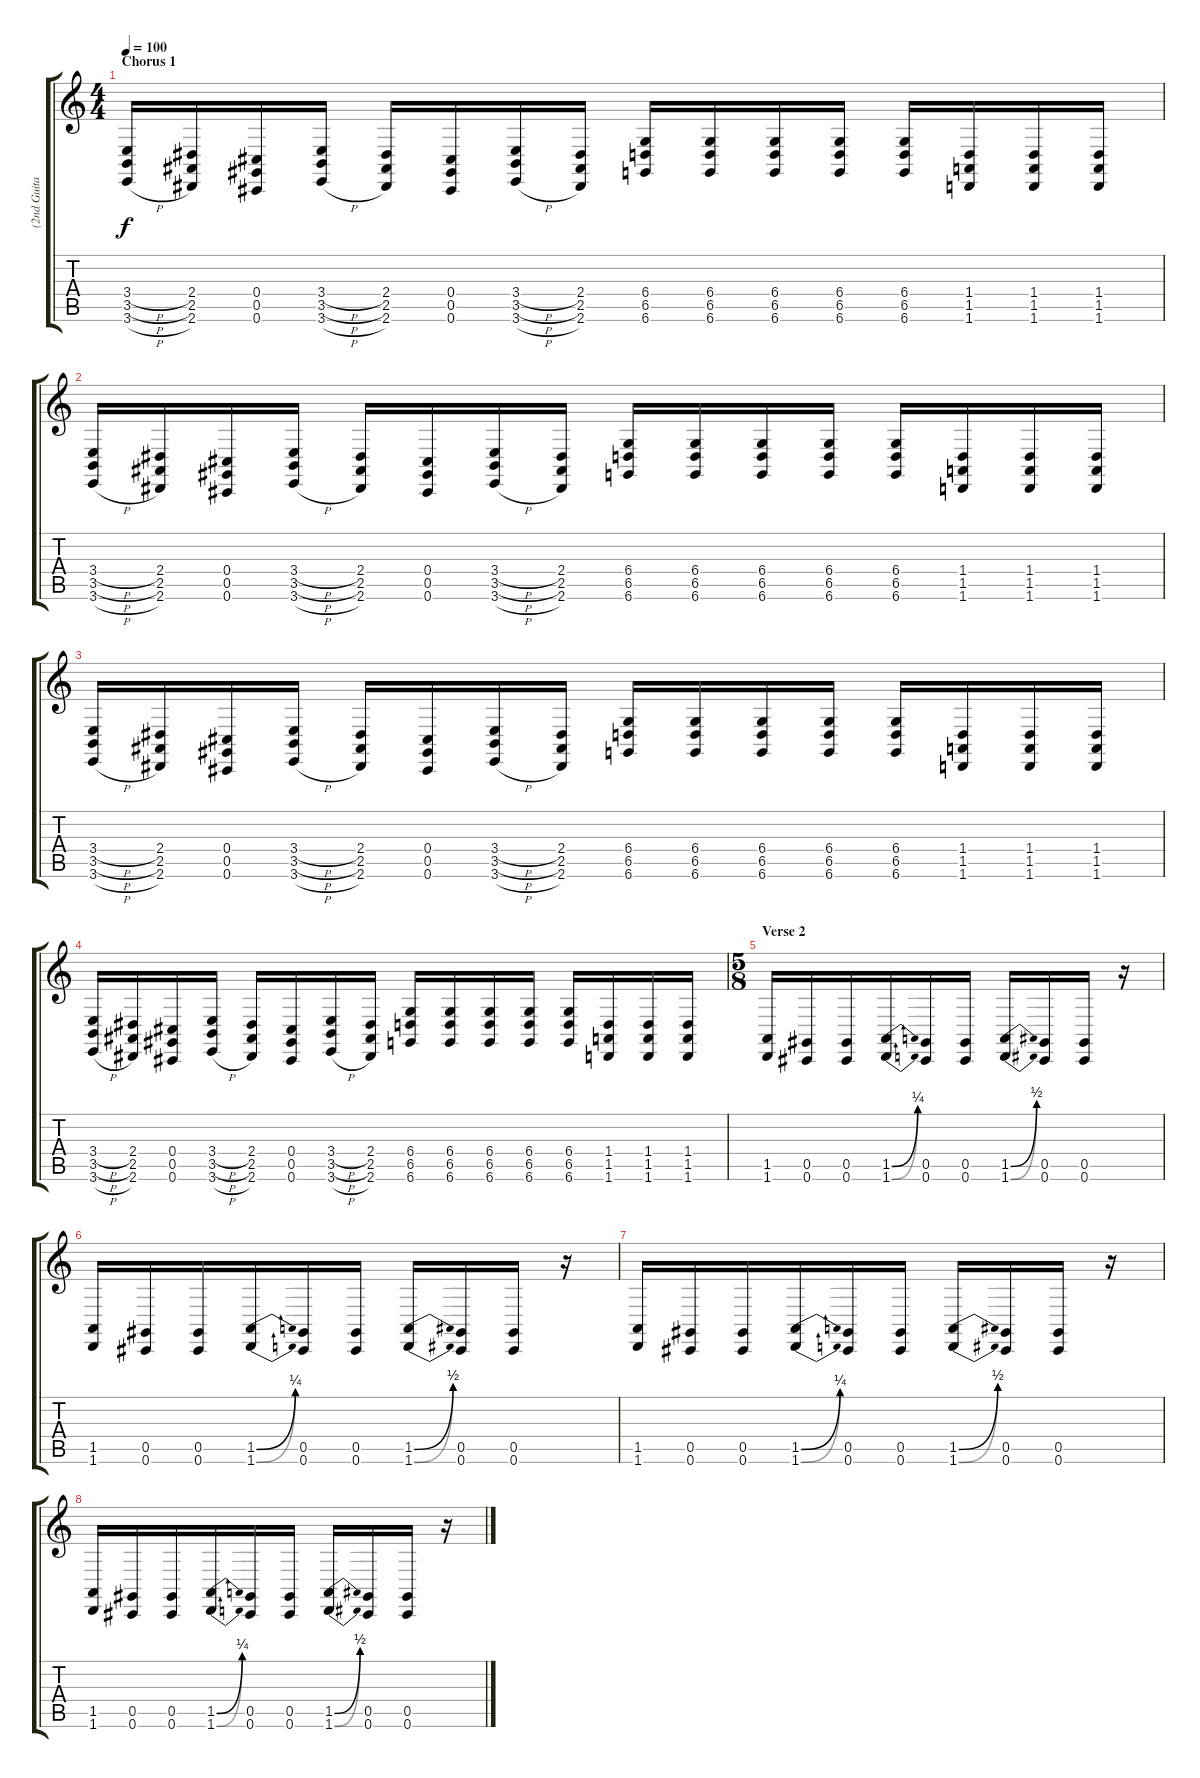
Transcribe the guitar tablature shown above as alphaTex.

\track ("(2nd Guitar)" "(2nd Guita") {instrument lead5charang}
\staff {score tabs}
\tuning (Eb4 Bb3 Gb3 Db3 Ab2 Db2) {hide}
\ts (4 4)
\section ("" "Chorus 1")
\tempo 100
\clef g2
\ks c
(3.4{h} 3.5{h} 3.6{h}).16{dy f} (2.4 2.5 2.6).16 (0.4 0.5 0.6).16 (3.4{h} 3.5{h} 3.6{h}).16 (2.4 2.5 2.6).16 (0.4 0.5 0.6).16 (3.4{h} 3.5{h} 3.6{h}).16 (2.4 2.5 2.6).16 (6.4 6.5 6.6).16 (6.4 6.5 6.6).16 (6.4 6.5 6.6).16 (6.4 6.5 6.6).16 (6.4 6.5 6.6).16 (1.4 1.5 1.6).16 (1.4 1.5 1.6).16 (1.4 1.5 1.6).16 |
(3.4{h} 3.5{h} 3.6{h}).16 (2.4 2.5 2.6).16 (0.4 0.5 0.6).16 (3.4{h} 3.5{h} 3.6{h}).16 (2.4 2.5 2.6).16 (0.4 0.5 0.6).16 (3.4{h} 3.5{h} 3.6{h}).16 (2.4 2.5 2.6).16 (6.4 6.5 6.6).16 (6.4 6.5 6.6).16 (6.4 6.5 6.6).16 (6.4 6.5 6.6).16 (6.4 6.5 6.6).16 (1.4 1.5 1.6).16 (1.4 1.5 1.6).16 (1.4 1.5 1.6).16 |
(3.4{h} 3.5{h} 3.6{h}).16 (2.4 2.5 2.6).16 (0.4 0.5 0.6).16 (3.4{h} 3.5{h} 3.6{h}).16 (2.4 2.5 2.6).16 (0.4 0.5 0.6).16 (3.4{h} 3.5{h} 3.6{h}).16 (2.4 2.5 2.6).16 (6.4 6.5 6.6).16 (6.4 6.5 6.6).16 (6.4 6.5 6.6).16 (6.4 6.5 6.6).16 (6.4 6.5 6.6).16 (1.4 1.5 1.6).16 (1.4 1.5 1.6).16 (1.4 1.5 1.6).16 |
(3.4{h} 3.5{h} 3.6{h}).16 (2.4 2.5 2.6).16 (0.4 0.5 0.6).16 (3.4{h} 3.5{h} 3.6{h}).16 (2.4 2.5 2.6).16 (0.4 0.5 0.6).16 (3.4{h} 3.5{h} 3.6{h}).16 (2.4 2.5 2.6).16 (6.4 6.5 6.6).16 (6.4 6.5 6.6).16 (6.4 6.5 6.6).16 (6.4 6.5 6.6).16 (6.4 6.5 6.6).16 (1.4 1.5 1.6).16 (1.4 1.5 1.6).16 (1.4 1.5 1.6).16 |
\ts (5 8)
\section ("" "Verse 2")
(1.5 1.6).16 (0.5 0.6).16 (0.5 0.6).16 (1.5{be (bend 0 0 60 1)} 1.6{be (bend 0 0 60 1)}).16 (0.5 0.6).16 (0.5 0.6).16 (1.5{be (bend 0 0 60 2)} 1.6{be (bend 0 0 60 2)}).16 (0.5 0.6).16 (0.5 0.6).16 r.16 |
(1.5 1.6).16 (0.5 0.6).16 (0.5 0.6).16 (1.5{be (bend 0 0 60 1)} 1.6{be (bend 0 0 60 1)}).16 (0.5 0.6).16 (0.5 0.6).16 (1.5{be (bend 0 0 60 2)} 1.6{be (bend 0 0 60 2)}).16 (0.5 0.6).16 (0.5 0.6).16 r.16 |
(1.5 1.6).16 (0.5 0.6).16 (0.5 0.6).16 (1.5{be (bend 0 0 60 1)} 1.6{be (bend 0 0 60 1)}).16 (0.5 0.6).16 (0.5 0.6).16 (1.5{be (bend 0 0 60 2)} 1.6{be (bend 0 0 60 2)}).16 (0.5 0.6).16 (0.5 0.6).16 r.16 |
(1.5 1.6).16 (0.5 0.6).16 (0.5 0.6).16 (1.5{be (bend 0 0 60 1)} 1.6{be (bend 0 0 60 1)}).16 (0.5 0.6).16 (0.5 0.6).16 (1.5{be (bend 0 0 60 2)} 1.6{be (bend 0 0 60 2)}).16 (0.5 0.6).16 (0.5 0.6).16 r.16
